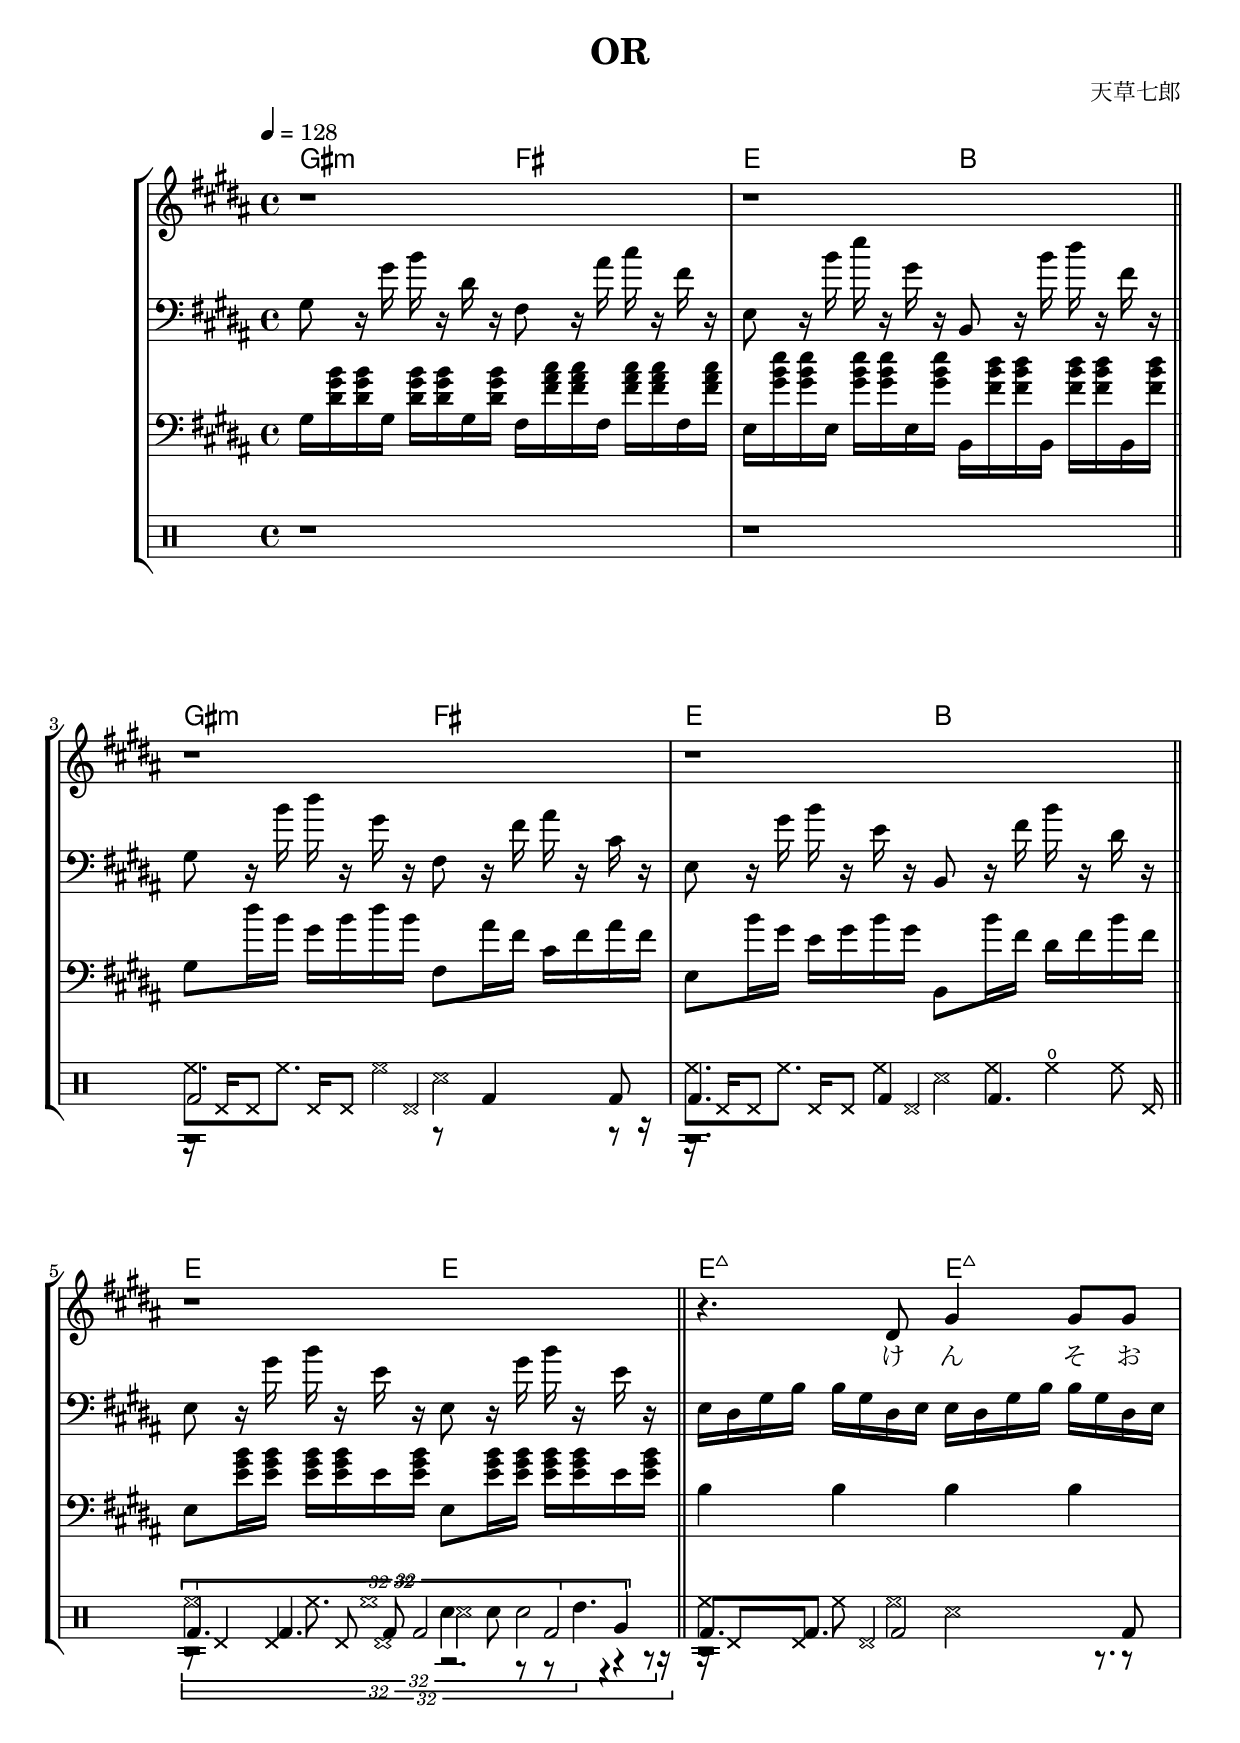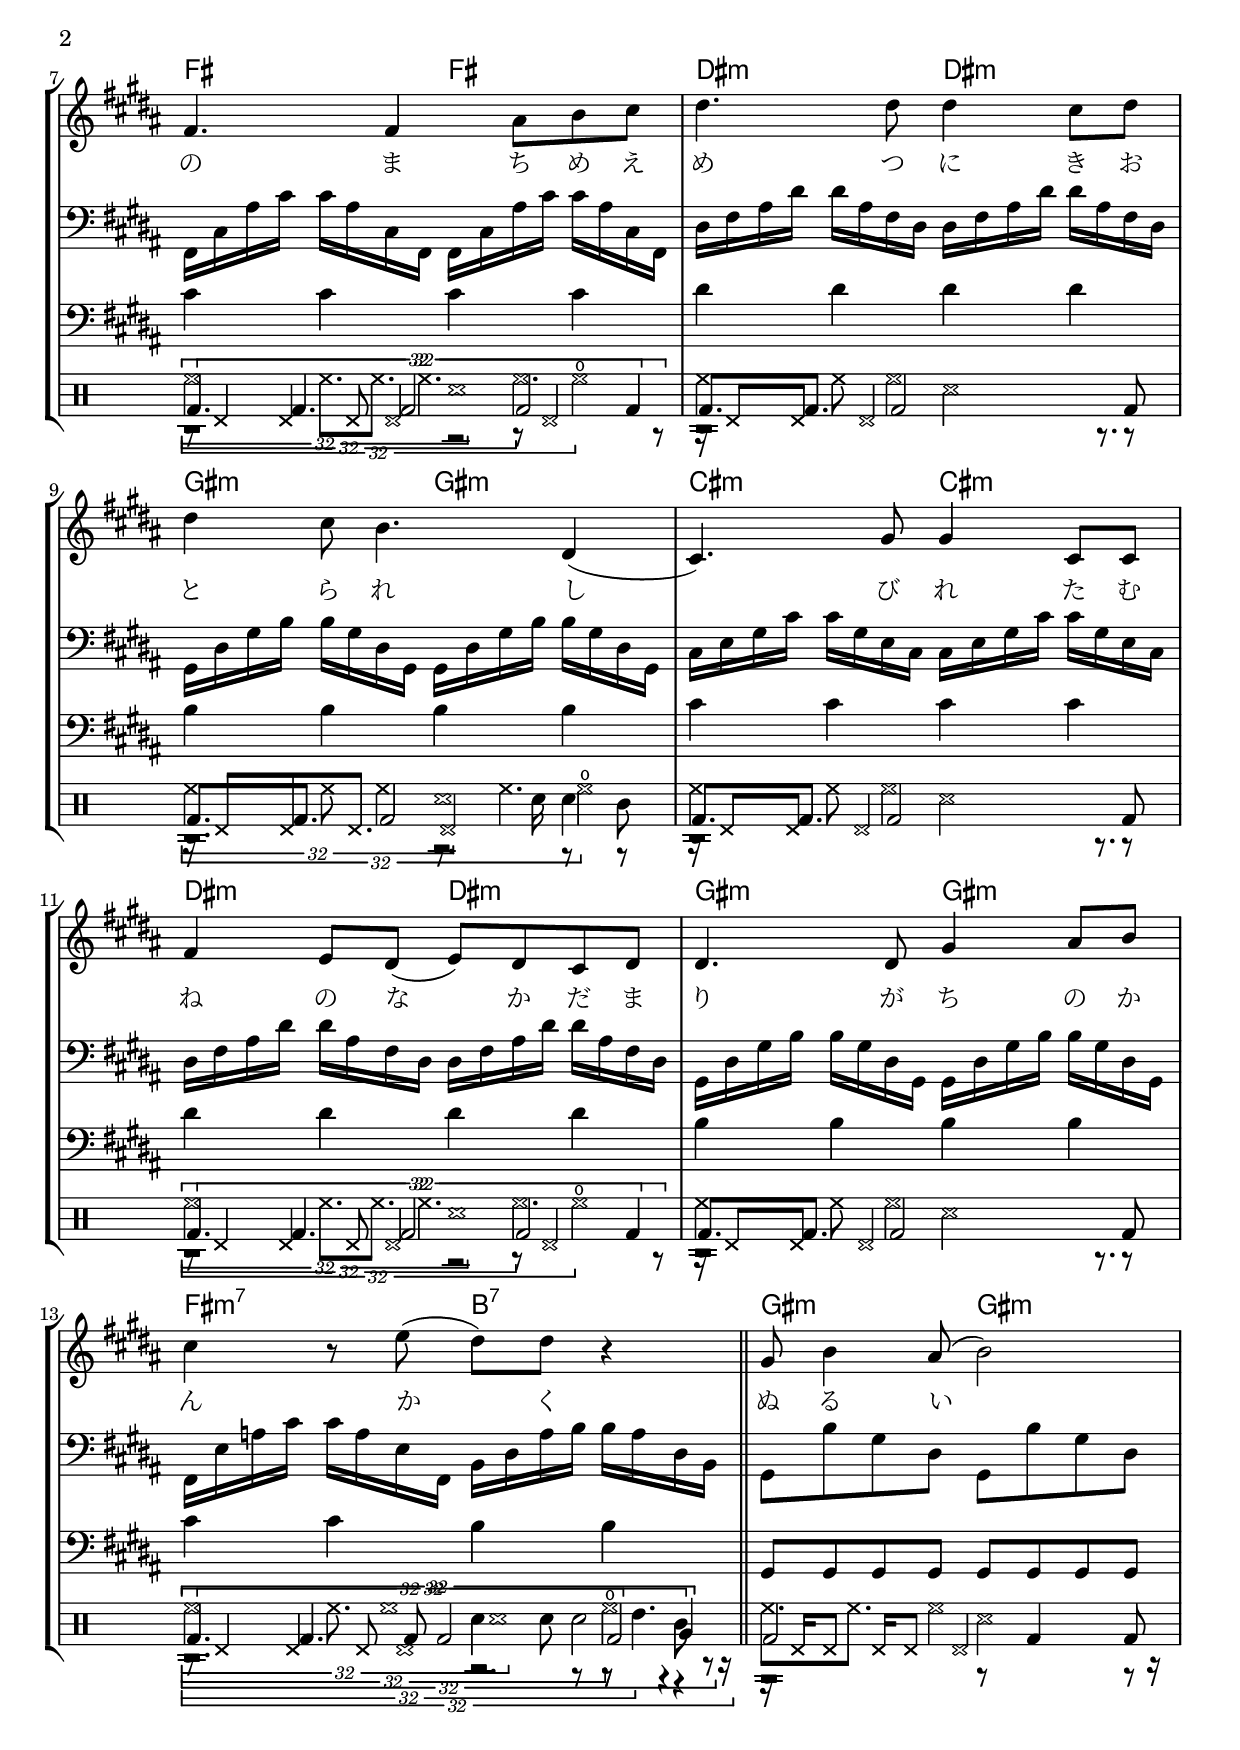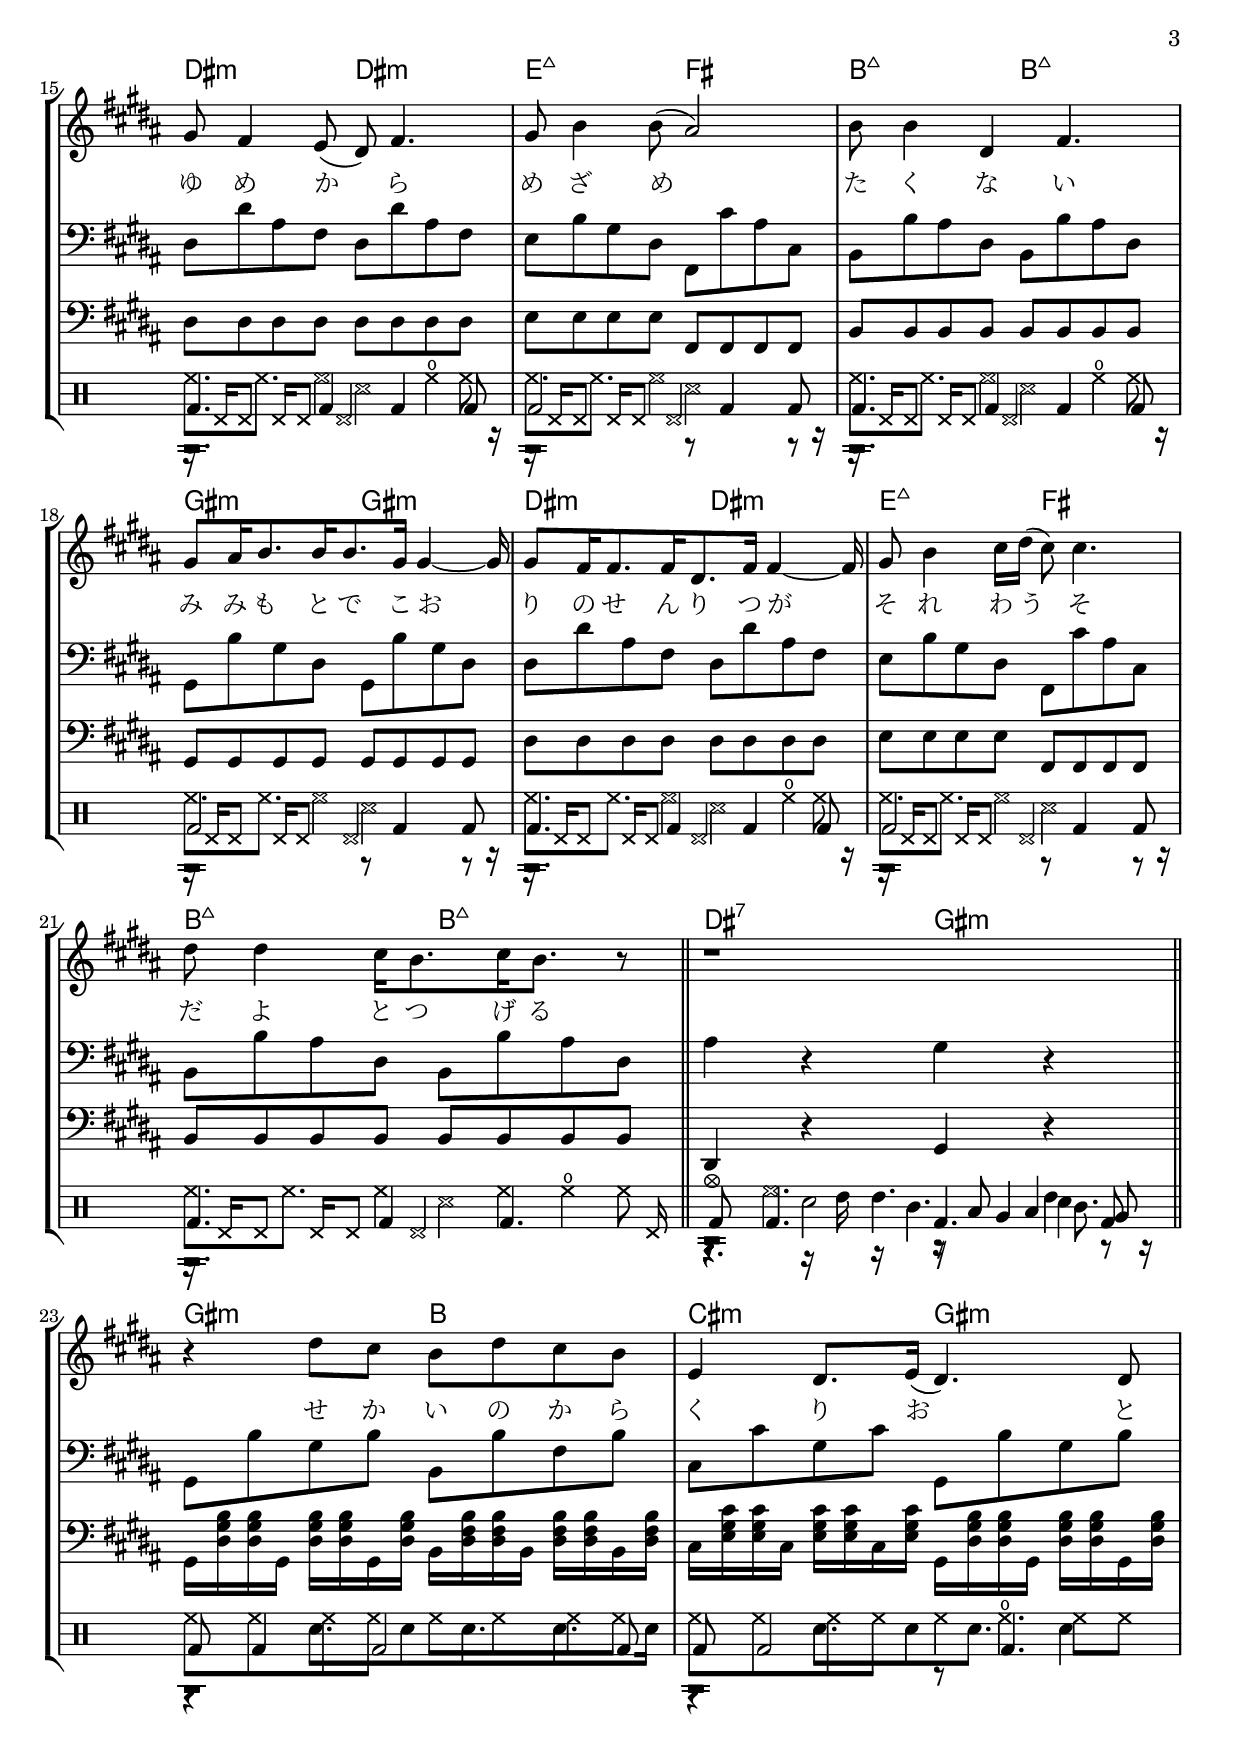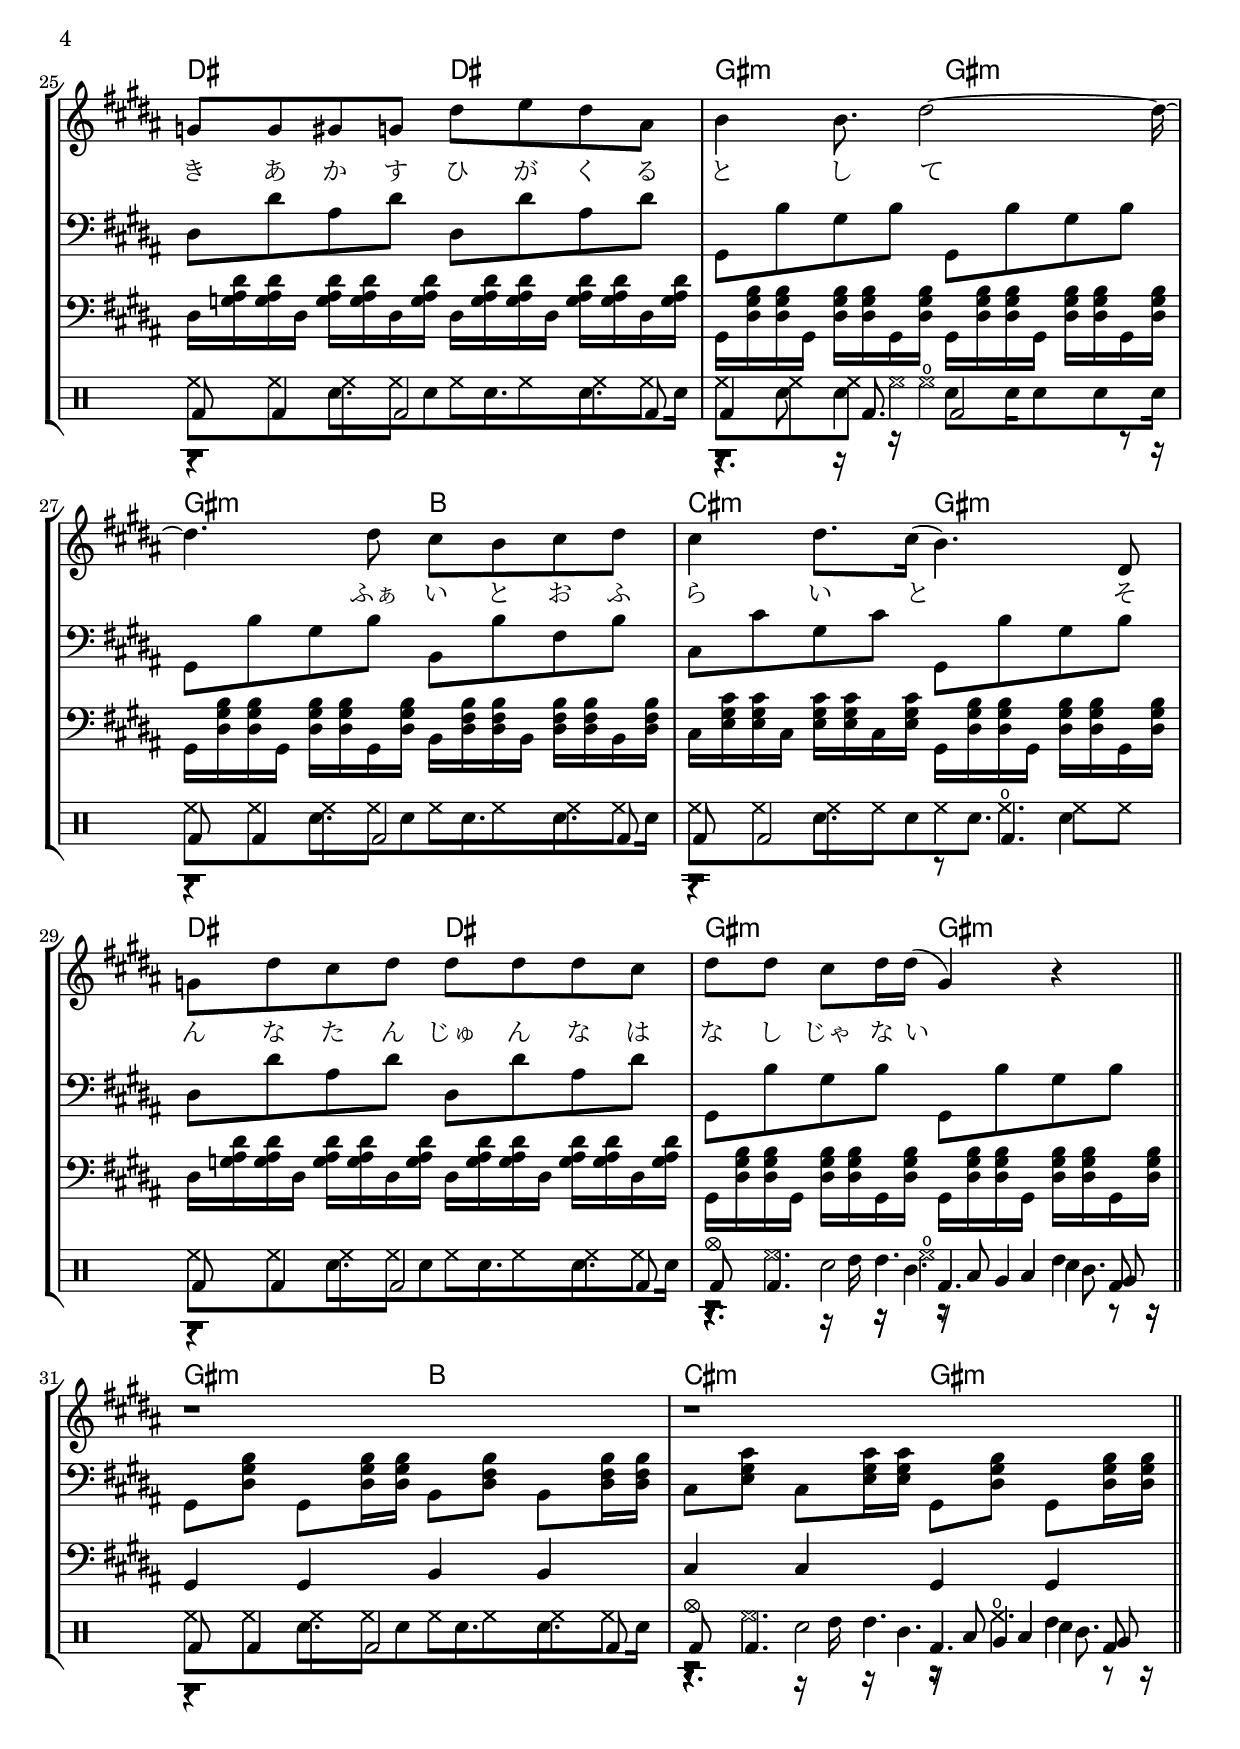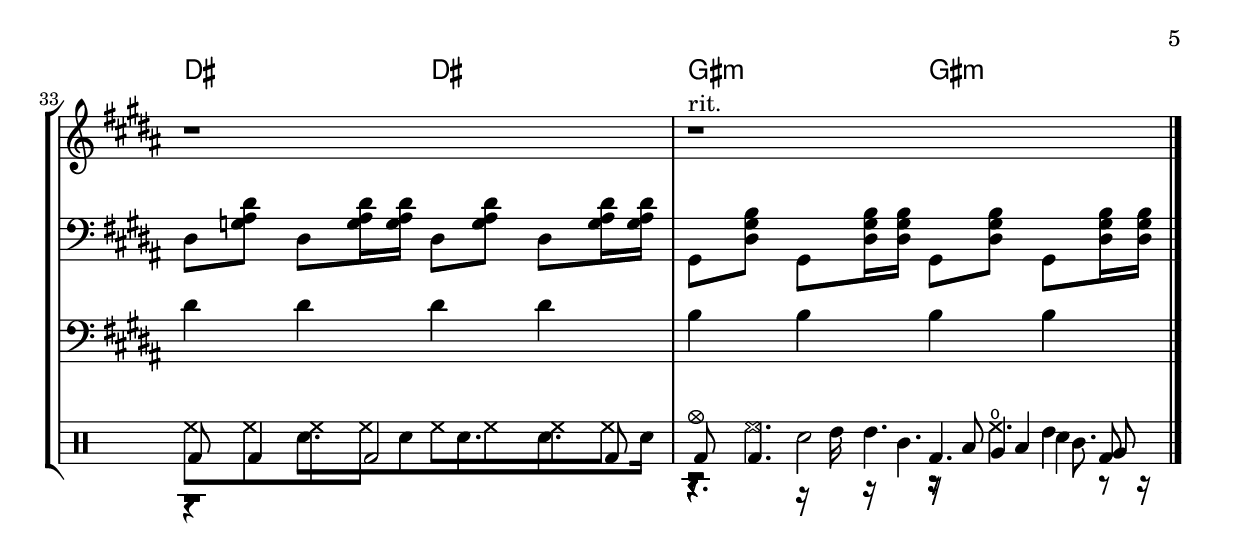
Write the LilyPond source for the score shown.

\version "2.12.1"

\header {
	title = \markup {OR}
	composer = \markup \center-column {天草七郎}
}

harmony = \chordmode {
	gis2:m fis e b 

	gis:m fis e b 

	e e 

	e:maj7 e:maj7 fis fis dis:m dis:m gis:m gis:m cis:m cis:m dis:m dis:m gis:m gis:m fis:min7 b:7 

	gis:m gis:m dis:m dis:m e:maj7 fis b:maj7 b:maj7 gis:m gis:m dis:m dis:m e:maj7 fis b:maj7 b:maj7 

	dis:7 gis:m 

	gis:m b cis:m gis:m dis dis gis:m gis:m gis:m b cis:m gis:m dis dis gis:m gis:m 

	gis:m b cis:m gis:m 

	dis dis gis:m gis:m 
}

melody = {
	\key b \major
	\tempo 4 = 128
	r1 | r1   
	r1 | r1   
	r1   
	\set Staff.midiInstrument = #"mmi0.38"
	r4. dis'8  gis'4  gis'8  gis'8 
	fis'4.  fis'4  ais'8  b'8  cis''8 
	dis''4.  dis''8  dis''4  cis''8  dis''8 
	dis''4  cis''8  b'4.  dis'4 
	(cis'4.)  gis'8  gis'4  cis'8  cis'8 
	fis'4  e'8  dis'8  (e'8)  dis'8  cis'8  dis'8 
	dis'4.  dis'8  gis'4  ais'8  b'8 
	cis''4  r8  e''8  (dis''8)  dis''8  	r4 	\set Staff.midiInstrument = #"mmi0.38"
	 gis'8  b'4  ais'8  (b'2) 
	gis'8  fis'4  e'8  (dis'8)  fis'4. 
	gis'8  b'4  b'8  (ais'2) 
	b'8  b'4  dis'4  fis'4. 
	gis'8  ais'16  b'8.  b'16  b'8.  gis'16  gis'4~gis'16 
	gis'8  fis'16  fis'8.  fis'16  dis'8.  fis'16  fis'4~fis'16 
	gis'8  b'4  cis''16  dis''16  (cis''8)  cis''4. 
	dis''8  dis''4  cis''16  b'8.  cis''16  b'8.  	r8 	r1   
	\set Staff.midiInstrument = #"mmi0.38"
	r4 dis''8  cis''8  b'8  dis''8  cis''8  b'8 
	e'4  dis'8.  e'16  (dis'4.)  dis'8 
	g'8  g'8  gis'8  g'8  dis''8  e''8  dis''8  ais'8 
	b'4  b'8.  dis''2~dis''16~ 
	dis''4.  dis''8  cis''8  b'8  cis''8  dis''8 
	cis''4  dis''8.  cis''16  (b'4.)  dis'8 
	g'8  dis''8  cis''8  dis''8  dis''8  dis''8  dis''8  cis''8 
	dis''8  dis''8  cis''8  dis''16  dis''16  (gis'4)  	r4 	r1 | r1   
	r1 | r1^"rit." \bar "|."
}

words = \lyricmode {
	
	
	
	け  ん  そ  お  の  ま  ち  め  え  め  つ  に  き  お  と  ら  れ  し  び  れ  た  む  ね  の  な  か  だ  ま  り  が  ち  の  か  ん  か  く  
	ぬ  る  い  ゆ  め  か  ら  め  ざ  め  た  く  な  い  み  み  も  と  で  こ  お  り  の  せ  ん  り  つ  が  そ  れ  わ  う  そ  だ  よ  と  つ  げ  る  
	
	せ  か  い  の  か  ら  く  り  お  と  き  あ  か  す  ひ  が  く  る  と  し  て  ふぁ  い  と  お  ふ  ら  い  と  そ  ん  な  た  ん  じゅ  ん  な  は  な  し  じゃ  な  い  
	
	
}

tempochange = {
	\tempo 4 = 128
	r1 | r1 \bar "||"
	\tempo 4 = 128
	r1 | r1 \bar "||"
	\tempo 4 = 128
	r1 \bar "||"
	\tempo 4 = 128
	r1 | r1 | r1 | r1 | r1 | r1 | r1 | r1 \bar "||"
	\tempo 4 = 128
	r1 | r1 | r1 | r1 | r1 | r1 | r1 | r1 \bar "||"
	\tempo 4 = 128
	r1 \bar "||"
	\tempo 4 = 128
	r1 | r1 | r1 | r1 | r1 | r1 | r1 | r1 \bar "||"
	\tempo 4 = 128
	r1 | r1 \bar "||"
	\tempo 4 = 128
	r1 | \tempo 4 = 96 r2 \tempo 4 = 85 r2 \bar "|."
}

mainacc = {
	\clef bass
	\set Staff.midiInstrument = #"Pizzicato Strings"
	\key b \major
	\tempo 4 = 128
	gis8r16gis'16b'16r16dis'16r16
	fis8r16ais'16cis''16r16fis'16r16
	e8r16b'16e''16r16gis'16r16
	b,8r16b'16dis''16r16fis'16r16
	\bar "||"

	\set Staff.midiInstrument = #"Pizzicato Strings"
	gis8r16b'16dis''16r16gis'16r16
	fis8r16fis'16ais'16r16cis'16r16
	e8r16gis'16b'16r16e'16r16
	b,8r16fis'16b'16r16dis'16r16
	\bar "||"

	\set Staff.midiInstrument = #"Acoustic Guitar (steel)"
	e8r16gis'16b'16r16e'16r16
	e8r16gis'16b'16r16e'16r16
	\bar "||"

	\set Staff.midiInstrument = #"Electric Guitar (muted)"
	e16 dis gis b b gis dis e
	e16 dis gis b b gis dis e
	fis,16 cis ais cis' cis' ais cis fis,
	fis,16 cis ais cis' cis' ais cis fis,
	dis16 fis ais dis' dis' ais fis dis
	dis16 fis ais dis' dis' ais fis dis
	gis,16 dis gis b b gis dis gis,
	gis,16 dis gis b b gis dis gis,
	cis16 e gis cis' cis' gis e cis
	cis16 e gis cis' cis' gis e cis
	dis16 fis ais dis' dis' ais fis dis
	dis16 fis ais dis' dis' ais fis dis
	gis,16 dis gis b b gis dis gis,
	gis,16 dis gis b b gis dis gis,
	fis,16 e a cis' cis' a e fis,
	b,16 dis a b b a dis b,
	\bar "||"

	\set Staff.midiInstrument = #"FX 8 (sci-fi)"
	gis,8 b gis dis
	gis,8 b gis dis
	dis8 dis' ais fis
	dis8 dis' ais fis
	e8 b gis dis
	fis,8 cis' ais cis
	b,8 b ais dis
	b,8 b ais dis
	gis,8 b gis dis
	gis,8 b gis dis
	dis8 dis' ais fis
	dis8 dis' ais fis
	e8 b gis dis
	fis,8 cis' ais cis
	b,8 b ais dis
	b,8 b ais dis
	\bar "||"

	\set Staff.midiInstrument = #"Guitar harmonics"
	ais4 r4
	gis4 r4
	\bar "||"

	\set Staff.midiInstrument = #"Distorted Guitar"
	gis,8 b gis b
	b,8 b fis b
	cis8 cis' gis cis'
	gis,8 b gis b
	dis8 dis' ais dis'
	dis8 dis' ais dis'
	gis,8 b gis b
	gis,8 b gis b
	gis,8 b gis b
	b,8 b fis b
	cis8 cis' gis cis'
	gis,8 b gis b
	dis8 dis' ais dis'
	dis8 dis' ais dis'
	gis,8 b gis b
	gis,8 b gis b
	\bar "||"

	\set Staff.midiInstrument = #"Distorted Guitar"
	gis,8 <dis gis b> gis, <dis gis b>16 <dis gis b>
	b,8 <dis fis b> b, <dis fis b>16 <dis fis b>
	cis8 <e gis cis'> cis <e gis cis'>16 <e gis cis'>
	gis,8 <dis gis b> gis, <dis gis b>16 <dis gis b>
	\bar "||"

	\set Staff.midiInstrument = #"FX 8 (sci-fi)"
	dis8 <g ais dis'> dis <g ais dis'>16 <g ais dis'>
	dis8 <g ais dis'> dis <g ais dis'>16 <g ais dis'>
	gis,8 <dis gis b> gis, <dis gis b>16 <dis gis b>
	gis,8 <dis gis b> gis, <dis gis b>16 <dis gis b>
	\bar "|."
}

subacc = {
	\clef bass
	\set Staff.midiInstrument = #"Kalimba"
	\key b \major
	\tempo 4 = 128
	gis16 <dis' gis' b'>16 <dis' gis' b'>16 gis16   <dis' gis' b'>16 <dis' gis' b'>16 gis16 <dis' gis' b'>16
	fis16 <fis' ais' cis''>16 <fis' ais' cis''>16 fis16   <fis' ais' cis''>16 <fis' ais' cis''>16 fis16 <fis' ais' cis''>16
	e16 <gis' b' e''>16 <gis' b' e''>16 e16   <gis' b' e''>16 <gis' b' e''>16 e16 <gis' b' e''>16
	b,16 <fis' b' dis''>16 <fis' b' dis''>16 b,16   <fis' b' dis''>16 <fis' b' dis''>16 b,16 <fis' b' dis''>16
	\bar "||"

	\set Staff.midiInstrument = #"Steel Drums"
	gis8 dis''16 b'16   gis'16 b'16 dis''16 b'16
	fis8 ais'16 fis'16   cis'16 fis'16 ais'16 fis'16
	e8 b'16 gis'16   e'16 gis'16 b'16 gis'16
	b,8 b'16 fis'16   dis'16 fis'16 b'16 fis'16
	\bar "||"

	\set Staff.midiInstrument = #"Slap Bass 1"
	e8 <e' gis' b'>16 <e' gis' b'>16   <e' gis' b'>16 <e' gis' b'>16   e'16 <e' gis' b'>16
	e8 <e' gis' b'>16 <e' gis' b'>16   <e' gis' b'>16 <e' gis' b'>16   e'16 <e' gis' b'>16
	\bar "||"

	\set Staff.midiInstrument = #"Rock Organ"
	b4 b4
	b4 b4
	cis'4 cis'4
	cis'4 cis'4
	dis'4 dis'4
	dis'4 dis'4
	b4 b4
	b4 b4
	cis'4 cis'4
	cis'4 cis'4
	dis'4 dis'4
	dis'4 dis'4
	b4 b4
	b4 b4
	cis'4 cis'4
	b4 b4
	\bar "||"

	\set Staff.midiInstrument = #"Electric Bass (pick)"
	gis,8 gis,8 gis,8 gis,8
	gis,8 gis,8 gis,8 gis,8
	dis8 dis8 dis8 dis8
	dis8 dis8 dis8 dis8
	e8 e8 e8 e8
	fis,8 fis,8 fis,8 fis,8
	b,8 b,8 b,8 b,8
	b,8 b,8 b,8 b,8
	gis,8 gis,8 gis,8 gis,8
	gis,8 gis,8 gis,8 gis,8
	dis8 dis8 dis8 dis8
	dis8 dis8 dis8 dis8
	e8 e8 e8 e8
	fis,8 fis,8 fis,8 fis,8
	b,8 b,8 b,8 b,8
	b,8 b,8 b,8 b,8
	\bar "||"

	\set Staff.midiInstrument = #"Trumpet"
	dis,4 r4
	gis,4 r4
	\bar "||"

	\set Staff.midiInstrument = #"Synth Bass 1"
	gis,16 <dis gis b>16 <dis gis b>16 gis,16   <dis gis b>16 <dis gis b>16 gis,16 <dis gis b>16
	b,16 <dis fis b>16 <dis fis b>16 b,16   <dis fis b>16 <dis fis b>16 b,16 <dis fis b>16
	cis16 <e gis cis'>16 <e gis cis'>16 cis16   <e gis cis'>16 <e gis cis'>16 cis16 <e gis cis'>16
	gis,16 <dis gis b>16 <dis gis b>16 gis,16   <dis gis b>16 <dis gis b>16 gis,16 <dis gis b>16
	dis16 <g ais dis'>16 <g ais dis'>16 dis16   <g ais dis'>16 <g ais dis'>16 dis16 <g ais dis'>16
	dis16 <g ais dis'>16 <g ais dis'>16 dis16   <g ais dis'>16 <g ais dis'>16 dis16 <g ais dis'>16
	gis,16 <dis gis b>16 <dis gis b>16 gis,16   <dis gis b>16 <dis gis b>16 gis,16 <dis gis b>16
	gis,16 <dis gis b>16 <dis gis b>16 gis,16   <dis gis b>16 <dis gis b>16 gis,16 <dis gis b>16
	gis,16 <dis gis b>16 <dis gis b>16 gis,16   <dis gis b>16 <dis gis b>16 gis,16 <dis gis b>16
	b,16 <dis fis b>16 <dis fis b>16 b,16   <dis fis b>16 <dis fis b>16 b,16 <dis fis b>16
	cis16 <e gis cis'>16 <e gis cis'>16 cis16   <e gis cis'>16 <e gis cis'>16 cis16 <e gis cis'>16
	gis,16 <dis gis b>16 <dis gis b>16 gis,16   <dis gis b>16 <dis gis b>16 gis,16 <dis gis b>16
	dis16 <g ais dis'>16 <g ais dis'>16 dis16   <g ais dis'>16 <g ais dis'>16 dis16 <g ais dis'>16
	dis16 <g ais dis'>16 <g ais dis'>16 dis16   <g ais dis'>16 <g ais dis'>16 dis16 <g ais dis'>16
	gis,16 <dis gis b>16 <dis gis b>16 gis,16   <dis gis b>16 <dis gis b>16 gis,16 <dis gis b>16
	gis,16 <dis gis b>16 <dis gis b>16 gis,16   <dis gis b>16 <dis gis b>16 gis,16 <dis gis b>16
	\bar "||"

	\set Staff.midiInstrument = #"Electric Bass (pick)"
	gis,4 gis,4
	b,4 b,4
	cis4 cis4
	gis,4 gis,4
	\bar "||"

	\set Staff.midiInstrument = #"Soprano Sax"
	dis'4 dis'4
	dis'4 dis'4
	b4 b4
	b4 b4
	\bar "|."
}

percA = {
	\drummode {
	r1 |r1 \bar "||"
	r1  |r2. hho4  \bar "||"
	\times 16/32{ hh2 hh8. hh1 r4 r16 } \bar "||"
	hh4 hh8 hh2 r8  |\times 16/32{ hh2 hh8. hh8. hh4. hh2. } |hh4 hh8 hh2 r8  |hh4 hh8 hh4 hh4.  |hh4 hh8 hh2 r8  |\times 16/32{ hh2 hh8. hh8. hh4. hh2. } |hh4 hh8 hh2 r8  |\times 16/32{ hh2 hh8. hh1 r4 r16 } \bar "||"
	r1  |r2. hho4  |r1  |r2. hho4  |r1  |r2. hho4  |r1  |r2. hho4  \bar "||"
	r8 hh2. r8  \bar "||"
	hh8 hh8 hh8 hh8 hh8 hh8 hh8 hh8  |hh8 hh8 hh8 hh8 hh4 hh8 hh8  |hh8 hh8 hh8 hh8 hh8 hh8 hh8 hh8  |hh8 hh8 hh8 hh2 r8  |hh8 hh8 hh8 hh8 hh8 hh8 hh8 hh8  |hh8 hh8 hh8 hh8 hh4 hh8 hh8  |hh8 hh8 hh8 hh8 hh8 hh8 hh8 hh8  |r8 hh2. r8  \bar "||"
	hh8 hh8 hh8 hh8 hh8 hh8 hh8 hh8  |r8 hh2. r8  \bar "||"
	hh8 hh8 hh8 hh8 hh8 hh8 hh8 hh8  |r8 hh2. r8  \bar "|."
	}
}

percB = {
	\drummode {
	r1 |r1 \bar "||"
	r16 hhp16 hhp8 hhp16 hhp8 hhp2 r16  |r16 hhp16 hhp8 hhp16 hhp8 hhp2 hhp16  \bar "||"
	\times 16/32{ r8 hhp4 hhp4 hhp8 hhp1 r4 } \bar "||"
	r16 hhp8 hhp8 hhp2 r8.  |\times 16/32{ r8 hhp4 hhp4 hhp8 hhp2 r8 hhp2 r8 } |r16 hhp8 hhp8 hhp2 r8.  |r16 hhp8 hhp8 hhp8. hhp2  |r16 hhp8 hhp8 hhp2 r8.  |\times 16/32{ r8 hhp4 hhp4 hhp8 hhp2 r8 hhp2 r8 } |r16 hhp8 hhp8 hhp2 r8.  |\times 16/32{ r8 hhp4 hhp4 hhp8 hhp1 r4 } \bar "||"
	r16 hhp16 hhp8 hhp16 hhp8 hhp2 r16  |r16 hhp16 hhp8 hhp16 hhp8 hhp2 r16  |r16 hhp16 hhp8 hhp16 hhp8 hhp2 r16  |r16 hhp16 hhp8 hhp16 hhp8 hhp2 r16  |r16 hhp16 hhp8 hhp16 hhp8 hhp2 r16  |r16 hhp16 hhp8 hhp16 hhp8 hhp2 r16  |r16 hhp16 hhp8 hhp16 hhp8 hhp2 r16  |r16 hhp16 hhp8 hhp16 hhp8 hhp2 hhp16  \bar "||"
	r4 sn2 sn4  \bar "||"
	r4 sn8. sn8 sn8. sn8. sn16  |r4 sn8. sn8 sn8. sn4  |r4 sn8. sn8 sn8. sn8. sn16  |r8 sn8 sn4 sn8 sn16 sn8 sn8 sn16  |r4 sn8. sn8 sn8. sn8. sn16  |r4 sn8. sn8 sn8. sn4  |r4 sn8. sn8 sn8. sn8. sn16  |r4 sn2 sn4  \bar "||"
	r4 sn8. sn8 sn8. sn8. sn16  |r4 sn2 sn4  \bar "||"
	r4 sn8. sn8 sn8. sn8. sn16  |r4 sn2 sn4  \bar "|."
	}
}

percC = {
	\drummode {
	r1 |r1 \bar "||"
	hh8. hh8. hh2 r8  |hh8. hh8. hh4 hh4 hh8  \bar "||"
	r1  \bar "||"
	r1  |\times 16/32{ r1 r2 hho2 } |r1  |\times 16/32{ r1 r2 hho2 } |r1  |\times 16/32{ r1 r2 hho2 } |r1  |\times 16/32{ r1 r2 hho2 } \bar "||"
	hh8. hh8. hh2 r8  |hh8. hh8. hh2 hh8  |hh8. hh8. hh2 r8  |hh8. hh8. hh2 hh8  |hh8. hh8. hh2 r8  |hh8. hh8. hh2 hh8  |hh8. hh8. hh2 r8  |hh8. hh8. hh4 hh4 hh8  \bar "||"
	bd8 bd4. bd4. bd8  \bar "||"
	bd8 bd4 bd2 bd8  |bd8 bd2 bd4.  |bd8 bd4 bd2 bd8  |bd4 r16 bd8. bd2  |bd8 bd4 bd2 bd8  |bd8 bd2 bd4.  |bd8 bd4 bd2 bd8  |bd8 bd4. bd4. bd8  \bar "||"
	bd8 bd4 bd2 bd8  |bd8 bd4. bd4. bd8  \bar "||"
	bd8 bd4 bd2 bd8  |bd8 bd4. bd4. bd8  \bar "|."
	}
}

percD = {
	\drummode {
	r1 |r1 \bar "||"
	r2 ss2  |r2 ss2  \bar "||"
	\times 16/32{ bd4. bd4. bd8 bd2 r8 bd2 } \bar "||"
	bd8. bd8. bd2 bd8  |\times 16/32{ bd4. bd4. bd2 bd2 bd4 } |bd8. bd8. bd2 bd8  |bd8. bd8. bd2 r8  |bd8. bd8. bd2 bd8  |\times 16/32{ bd4. bd4. bd2 bd2 bd4 } |bd8. bd8. bd2 bd8  |\times 16/32{ bd4. bd4. bd8 bd2 r8 bd2 } \bar "||"
	r2 ss2  |r2 ss2  |r2 ss2  |r2 ss2  |r2 ss2  |r2 ss2  |r2 ss2  |r2 ss2  \bar "||"
	r1  \bar "||"
	r1  |r2 r8 hho4.  |r1  |r4. r16 hho2 r16  |r1  |r2 r8 hho4.  |r1  |r4. r16 hho2 r16  \bar "||"
	r1  |r2 r8 hho4.  \bar "||"
	r1  |r2 r8 hho4.  \bar "|."
	}
}

percE = {
	\drummode {
	r1 |r1 \bar "||"
	bd2 r8 bd4 bd8  |bd4. bd4 bd4.  \bar "||"
	r2 ss2  \bar "||"
	r2 ss2  |\times 16/32{ r1 ss1 } |r2 ss2  |\times 16/32{ r1 ss1 } |r2 ss2  |\times 16/32{ r1 ss1 } |r2 ss2  |\times 16/32{ r1 ss1 } \bar "||"
	bd2 r8 bd4 bd8  |bd4. bd4 bd4 bd8  |bd2 r8 bd4 bd8  |bd4. bd4 bd4 bd8  |bd2 r8 bd4 bd8  |bd4. bd4 bd4 bd8  |bd2 r8 bd4 bd8  |bd4. bd4 bd4.  \bar "||"
	cymc1  \bar "||"
	r1 |r1 |r1 |r1 |r1 |r1 |r1 |cymc1  \bar "||"
	r1 |cymc1  \bar "||"
	r1 |cymc1  \bar "|."
	}
}

percF = {
	\drummode {
	r1 | r1 \bar "||"
	r1 | r1 \bar "||"
	\times 16/32{ r1 sn4 sn8 sn2 r8 } \bar "||"
	r1 |r1 |r1 |r2 r8. sn16 sn4  |r1 |r1 |r1 |\times 16/32{ r1 sn4 sn8 sn2 r8 } \bar "||"
	r1 | r1 | r1 | r1 | r1 | r1 | r1 | r1 \bar "||"
	r4 r16 tommh16 tommh4. tommh4  \bar "||"
	r1 |r1 |r1 |r1 |r1 |r1 |r1 |r4 r16 tommh16 tommh4. tommh4  \bar "||"
	r1 |r4 r16 tommh16 tommh4. tommh4  \bar "||"
	r1 |r4 r16 tommh16 tommh4. tommh4  \bar "|."
	}
}

percG = {
	\drummode {
	r1 | r1 \bar "||"
	r1 | r1 \bar "||"
	r1 \bar "||"
	r1 |r1 |r1 |r2. r8 tomml8  |r1 |r1 |r1 |r2. r8 tomml8  \bar "||"
	r1 | r1 | r1 | r1 | r1 | r1 | r1 | r1 \bar "||"
	r4. r16 tomml4. tomml8.  \bar "||"
	r1 |r1 |r1 |r1 |r1 |r1 |r1 |r4. r16 tomml4. tomml8.  \bar "||"
	r1 |r4. r16 tomml4. tomml8.  \bar "||"
	r1 |r4. r16 tomml4. tomml8.  \bar "|."
	}
}

percH = {
	\drummode {
	r1 | r1 \bar "||"
	r1 | r1 \bar "||"
	\times 16/32{ r1 r2 r8 tommh4. } \bar "||"
	r1 |r1 |r1 |r1 |r1 |r1 |r1 |\times 16/32{ r1 r2 r8 tommh4. } \bar "||"
	r1 | r1 | r1 | r1 | r1 | r1 | r1 | r1 \bar "||"
	r2 r16 toml8 toml4 r16  \bar "||"
	r1 |r1 |r1 |r1 |r1 |r1 |r1 |r2 r16 toml8 toml4 r16  \bar "||"
	r1 |r2 r16 toml8 toml4 r16  \bar "||"
	r1 |r2 r16 toml8 toml4 r16  \bar "|."
	}
}

percI = {
	\drummode {
	r1 | r1 \bar "||"
	r1 | r1 \bar "||"
	\times 16/32{ r1 r2. tomfh4 } \bar "||"
	r1 |r1 |r1 |r1 |r1 |r1 |r1 |\times 16/32{ r1 r2. tomfh4 } \bar "||"
	r1 | r1 | r1 | r1 | r1 | r1 | r1 | r1 \bar "||"
	r2 r8 tomfh4 tomfh8  \bar "||"
	r1 |r1 |r1 |r1 |r1 |r1 |r1 |r2 r8 tomfh4 tomfh8  \bar "||"
	r1 |r2 r8 tomfh4 tomfh8  \bar "||"
	r1 |r2 r8 tomfh4 tomfh8  \bar "|."
	}
}

\score {
	<<
		\new StaffGroup <<
			\new ChordNames {\harmony}
			\new Voice = "melody" {\melody}
			\new Lyrics \lyricsto "melody" \words
			\new Staff = "mainacc" {\mainacc}
			\new Staff = "subacc" {\subacc}
			\new DrumStaff <<
				\new DrumVoice {\percA}
				\new DrumVoice {\percB}
				\new DrumVoice {\percC}
				\new DrumVoice {\percD}
				\new DrumVoice {\percE}
				\new DrumVoice {\percF}
				\new DrumVoice {\percG}
				\new DrumVoice {\percH}
				\new DrumVoice {\percI}
			>>
		>>
	>>
	\layout { }
}
